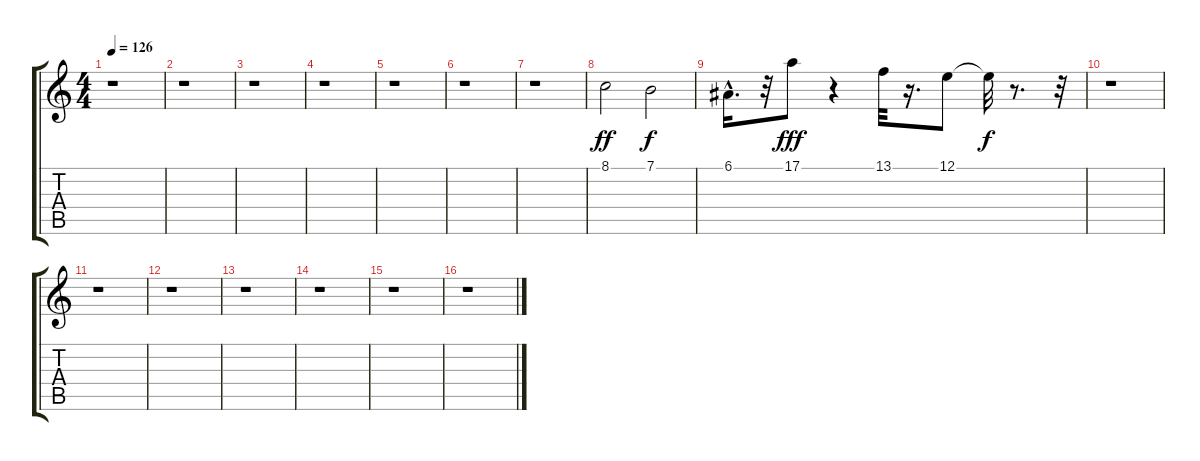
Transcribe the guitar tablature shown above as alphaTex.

\track "" {instrument stringensemble1}
\staff {score tabs}
\tuning (E4 B3 G3 D3 A2 E2) {hide}
\ts (4 4)
\tempo 126
\clef g2
\ks c
r.1{dy ff instrument stringensemble1} |
r.1 |
r.1 |
r.1 |
r.1 |
r.1 |
r.1 |
8.1.2 7.1.2{dy f} |
6.1{hac}.16{d} r.32 17.1.8{dy fff} r.4 13.1.32 r.16{d} 12.1.8 12.1{t}.32{dy f} r.8{d} r.32 |
r.1 |
r.1 |
r.1 |
r.1 |
r.1 |
r.1 |
r.1
